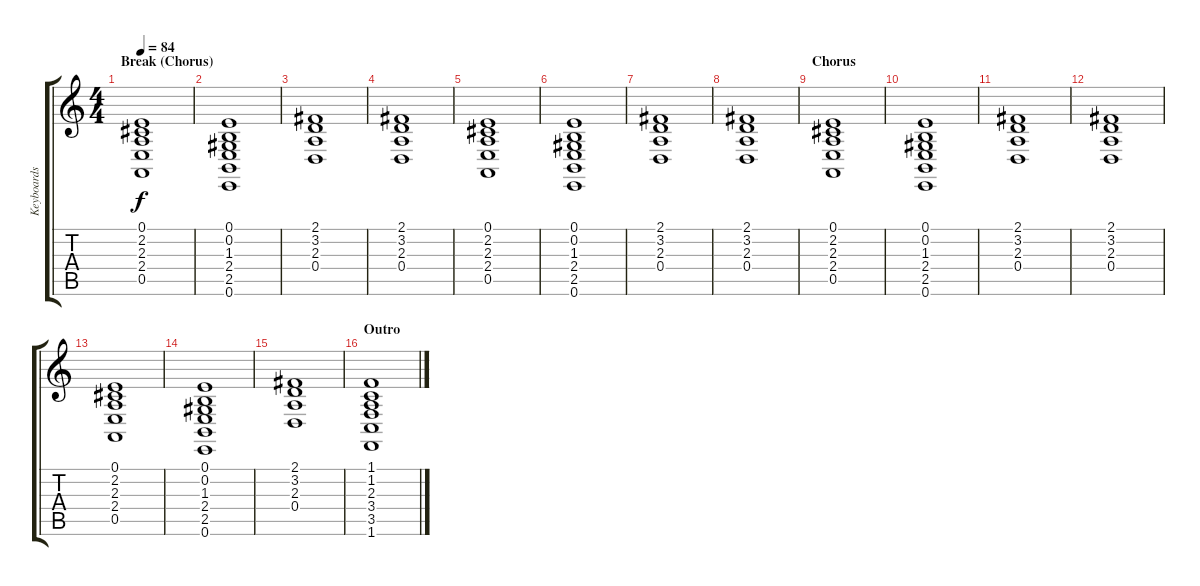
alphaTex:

\track ("Keyboards 1" "Keyboards ") {instrument stringensemble1}
\staff {score tabs}
\tuning (E4 B3 G3 D3 A2 E2) {hide}
\ts (4 4)
\section ("" "Break (Chorus)")
\tempo 84
\clef g2
\ks c
(0.1 2.2 2.3 2.4 0.5).1{dy f} |
(0.1 0.2 1.3 2.4 2.5 0.6).1 |
(2.1 3.2 2.3 0.4).1 |
(2.1 3.2 2.3 0.4).1 |
(0.1 2.2 2.3 2.4 0.5).1 |
(0.1 0.2 1.3 2.4 2.5 0.6).1 |
(2.1 3.2 2.3 0.4).1 |
(2.1 3.2 2.3 0.4).1 |
\section ("" "Chorus")
(0.1 2.2 2.3 2.4 0.5).1 |
(0.1 0.2 1.3 2.4 2.5 0.6).1 |
(2.1 3.2 2.3 0.4).1 |
(2.1 3.2 2.3 0.4).1 |
(0.1 2.2 2.3 2.4 0.5).1 |
(0.1 0.2 1.3 2.4 2.5 0.6).1 |
(2.1 3.2 2.3 0.4).1 |
\section ("" "Outro")
(1.1 1.2 2.3 3.4 3.5 1.6).1
